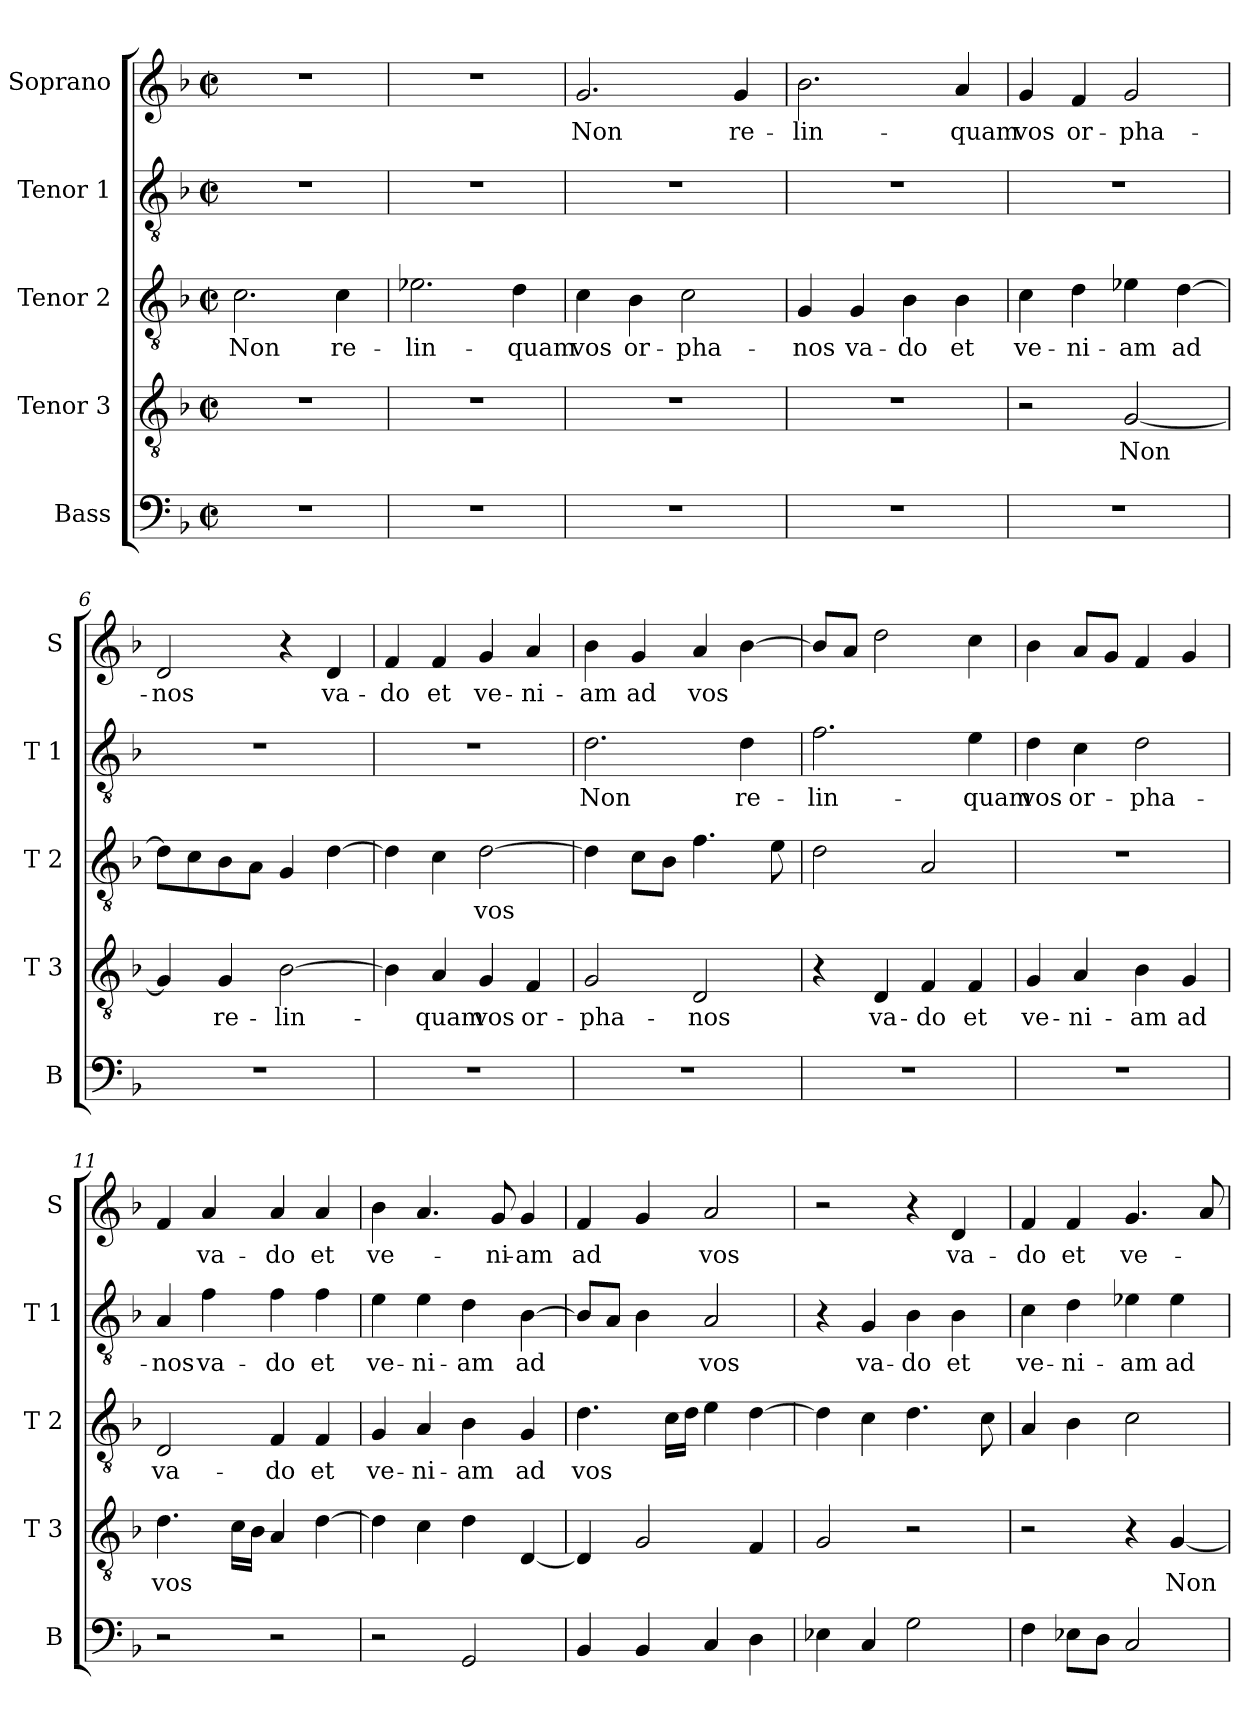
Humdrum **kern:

**kern	**kern	**text	**kern	**text	**kern	**text	**kern	**text
*part5	*part4	*part4	*part3	*part3	*part2	*part2	*part1	*part1
*staff5	*staff4	*staff4	*staff3	*staff3	*staff2	*staff2	*staff1	*staff1
*I"Bass	*I"Tenor 3	*	*I"Tenor 2	*	*I"Tenor 1	*	*I"Soprano	*
*I'B	*I'T 3	*	*I'T 2	*	*I'T 1	*	*I'S	*
*clefF4	*clefGv2	*	*clefGv2	*	*clefGv2	*	*clefG2	*
*k[b-]	*k[b-]	*	*k[b-]	*	*k[b-]	*	*k[b-]	*
*F:	*F:	*	*F:	*	*F:	*	*F:	*
*M2/2	*M2/2	*	*M2/2	*	*M2/2	*	*M2/2	*
*met(c|)	*met(c|)	*	*met(c|)	*	*met(c|)	*	*met(c|)	*
=1	=1	=1	=1	=1	=1	=1	=1	=1
!	!	!	!	!LO:LY:b	!	!	!	!
1r	1r	.	2.c\	Non	1r	.	1r	.
!	!	!	!	!LO:LY:b	!	!	!	!
.	.	.	4c\	re-	.	.	.	.
=2	=2	=2	=2	=2	=2	=2	=2	=2
!	!	!	!	!LO:LY:b	!	!	!	!
1r	1r	.	2.e-X\	-lin-	1r	.	1r	.
!	!	!	!	!LO:LY:b	!	!	!	!
.	.	.	4d\	-quam	.	.	.	.
=3	=3	=3	=3	=3	=3	=3	=3	=3
!	!	!	!	!LO:LY:b	!	!	!	!LO:LY:b
1r	1r	.	4c\	vos	1r	.	2.g/	Non
!	!	!	!	!LO:LY:b	!	!	!	!
.	.	.	4B-\	or-	.	.	.	.
!	!	!	!	!LO:LY:b	!	!	!	!
.	.	.	2c\	-pha-	.	.	.	.
!	!	!	!	!	!	!	!	!LO:LY:b
.	.	.	.	.	.	.	4g/	re-
=4	=4	=4	=4	=4	=4	=4	=4	=4
!	!	!	!	!LO:LY:b	!	!	!	!LO:LY:b
1r	1r	.	4G/	-nos	1r	.	2.b-\	-lin-
!	!	!	!	!LO:LY:b	!	!	!	!
.	.	.	4G/	va-	.	.	.	.
!	!	!	!	!LO:LY:b	!	!	!	!
.	.	.	4B-\	-do	.	.	.	.
!	!	!	!	!LO:LY:b	!	!	!	!LO:LY:b
.	.	.	4B-\	et	.	.	4a/	-quam
=5	=5	=5	=5	=5	=5	=5	=5	=5
!	!	!	!	!LO:LY:b	!	!	!	!LO:LY:b
1r	2r	.	4c\	ve-	1r	.	4g/	vos
!	!	!	!	!LO:LY:b	!	!	!	!LO:LY:b
.	.	.	4d\	-ni-	.	.	4f/	or-
!	!	!LO:LY:b	!	!LO:LY:b	!	!	!	!LO:LY:b
.	[2G/	Non	4e-X\	-am	.	.	2g/	-pha-
!	!	!	!	!LO:LY:b	!	!	!	!
.	.	.	[4d\	ad	.	.	.	.
!!LO:LB:g=z
=6	=6	=6	=6	=6	=6	=6	=6	=6
!	!	!	!	!	!	!	!	!LO:LY:b
1r	4G/]	.	8d\L]	.	1r	.	2d/	-nos
.	.	.	8c\	.	.	.	.	.
!	!	!LO:LY:b	!	!	!	!	!	!
.	4G/	re-	8B-\	.	.	.	.	.
.	.	.	8A\J	.	.	.	.	.
!	!	!LO:LY:b	!	!	!	!	!	!
.	[2B-\	-lin-	4G/	.	.	.	4r	.
!	!	!	!	!	!	!	!	!LO:LY:b
.	.	.	[4d\	.	.	.	4d/	va-
=7	=7	=7	=7	=7	=7	=7	=7	=7
!	!	!	!	!	!	!	!	!LO:LY:b
1r	4B-\]	.	4d\]	.	1r	.	4f/	-do
!	!	!LO:LY:b	!	!	!	!	!	!LO:LY:b
.	4A/	-quam	4c\	.	.	.	4f/	et
!	!	!LO:LY:b	!	!LO:LY:b	!	!	!	!LO:LY:b
.	4G/	vos	[2d\	vos	.	.	4g/	ve-
!	!	!LO:LY:b	!	!	!	!	!	!LO:LY:b
.	4F/	or-	.	.	.	.	4a/	-ni-
=8	=8	=8	=8	=8	=8	=8	=8	=8
!	!	!LO:LY:b	!	!	!	!LO:LY:b	!	!LO:LY:b
1r	2G/	-pha-	4d\]	.	2.d\	Non	4b-\	-am
!	!	!	!	!	!	!	!	!LO:LY:b
.	.	.	8c\L	.	.	.	4g/	ad
.	.	.	8B-\J	.	.	.	.	.
!	!	!LO:LY:b	!	!	!	!	!	!LO:LY:b
.	2D/	-nos	4.f\	.	.	.	4a/	vos
!	!	!	!	!	!	!LO:LY:b	!	!
.	.	.	.	.	4d\	re-	[4b-\	.
.	.	.	8e\	.	.	.	.	.
=9	=9	=9	=9	=9	=9	=9	=9	=9
!	!	!	!	!	!	!LO:LY:b	!	!
1r	4r	.	2d\	.	2.f\	-lin-	8b-/L]	.
.	.	.	.	.	.	.	8a/J	.
!	!	!LO:LY:b	!	!	!	!	!	!
.	4D/	va-	.	.	.	.	2dd\	.
!	!	!LO:LY:b	!	!	!	!	!	!
.	4F/	-do	2A/	.	.	.	.	.
!	!	!LO:LY:b	!	!	!	!LO:LY:b	!	!
.	4F/	et	.	.	4e\	-quam	4cc\	.
=10	=10	=10	=10	=10	=10	=10	=10	=10
!	!	!LO:LY:b	!	!	!	!LO:LY:b	!	!
1r	4G/	ve-	1r	.	4d\	vos	4b-\	.
!	!	!LO:LY:b	!	!	!	!LO:LY:b	!	!
.	4A/	-ni-	.	.	4c\	or-	8a/L	.
.	.	.	.	.	.	.	8g/J	.
!	!	!LO:LY:b	!	!	!	!LO:LY:b	!	!
.	4B-\	-am	.	.	2d\	-pha-	4f/	.
!	!	!LO:LY:b	!	!	!	!	!	!
.	4G/	ad	.	.	.	.	4g/	.
!!LO:PB:g=z
=11	=11	=11	=11	=11	=11	=11	=11	=11
!	!	!LO:LY:b	!	!LO:LY:b	!	!LO:LY:b	!	!
2r	4.d\	vos	2D/	va-	4A/	-nos	4f/	.
!	!	!	!	!	!	!LO:LY:b	!	!LO:LY:b
.	.	.	.	.	4f\	va-	4a/	va-
.	16c\LL	.	.	.	.	.	.	.
.	16B-\JJ	.	.	.	.	.	.	.
!	!	!	!	!LO:LY:b	!	!LO:LY:b	!	!LO:LY:b
2r	4A/	.	4F/	-do	4f\	-do	4a/	-do
!	!	!	!	!LO:LY:b	!	!LO:LY:b	!	!LO:LY:b
.	[4d\	.	4F/	et	4f\	et	4a/	et
=12	=12	=12	=12	=12	=12	=12	=12	=12
!	!	!	!	!LO:LY:b	!	!LO:LY:b	!	!LO:LY:b
2r	4d\]	.	4G/	ve-	4e\	ve-	4b-\	ve-
!	!	!	!	!LO:LY:b	!	!LO:LY:b	!	!
.	4c\	.	4A/	-ni-	4e\	-ni-	4.a/	.
!	!	!	!	!LO:LY:b	!	!LO:LY:b	!	!
2GG/	4d\	.	4B-\	-am	4d\	-am	.	.
!	!	!	!	!	!	!	!	!LO:LY:b
.	.	.	.	.	.	.	8g/	-ni-
!	!	!	!	!LO:LY:b	!	!LO:LY:b	!	!LO:LY:b
.	[4D/	.	4G/	ad	[4B-\	ad	4g/	-am
=13	=13	=13	=13	=13	=13	=13	=13	=13
!	!	!	!	!LO:LY:b	!	!	!	!LO:LY:b
4BB-/	4D/]	.	4.d\	vos	8B-/L]	.	4f/	ad
.	.	.	.	.	8A/J	.	.	.
4BB-/	2G/	.	.	.	4B-\	.	4g/	.
.	.	.	16c\LL	.	.	.	.	.
.	.	.	16d\JJ	.	.	.	.	.
!	!	!	!	!	!	!LO:LY:b	!	!LO:LY:b
4C/	.	.	4e\	.	2A/	vos	2a/	vos
4D\	4F/	.	[4d\	.	.	.	.	.
=14	=14	=14	=14	=14	=14	=14	=14	=14
4E-X\	2G/	.	4d\]	.	4r	.	2r	.
!	!	!	!	!	!	!LO:LY:b	!	!
4C/	.	.	4c\	.	4G/	va-	.	.
!	!	!	!	!	!	!LO:LY:b	!	!
2G\	2r	.	4.d\	.	4B-\	-do	4r	.
!	!	!	!	!	!	!LO:LY:b	!	!LO:LY:b
.	.	.	.	.	4B-\	et	4d/	va-
.	.	.	8c\	.	.	.	.	.
=15	=15	=15	=15	=15	=15	=15	=15	=15
!	!	!	!	!	!	!LO:LY:b	!	!LO:LY:b
4F\	2r	.	4A/	.	4c\	ve-	4f/	-do
!	!	!	!	!	!	!LO:LY:b	!	!LO:LY:b
8E-X\L	.	.	4B-\	.	4d\	-ni-	4f/	et
8D\J	.	.	.	.	.	.	.	.
!	!	!	!	!	!	!LO:LY:b	!	!LO:LY:b
2C/	4r	.	2c\	.	4e-X\	-am	4.g/	ve-
!	!	!LO:LY:b	!	!	!	!LO:LY:b	!	!
.	[4G/	Non	.	.	4e-\	ad	.	.
.	.	.	.	.	.	.	8a/	.
=	=	=	=	=	=	=	=	=
*-	*-	*-	*-	*-	*-	*-	*-	*-
